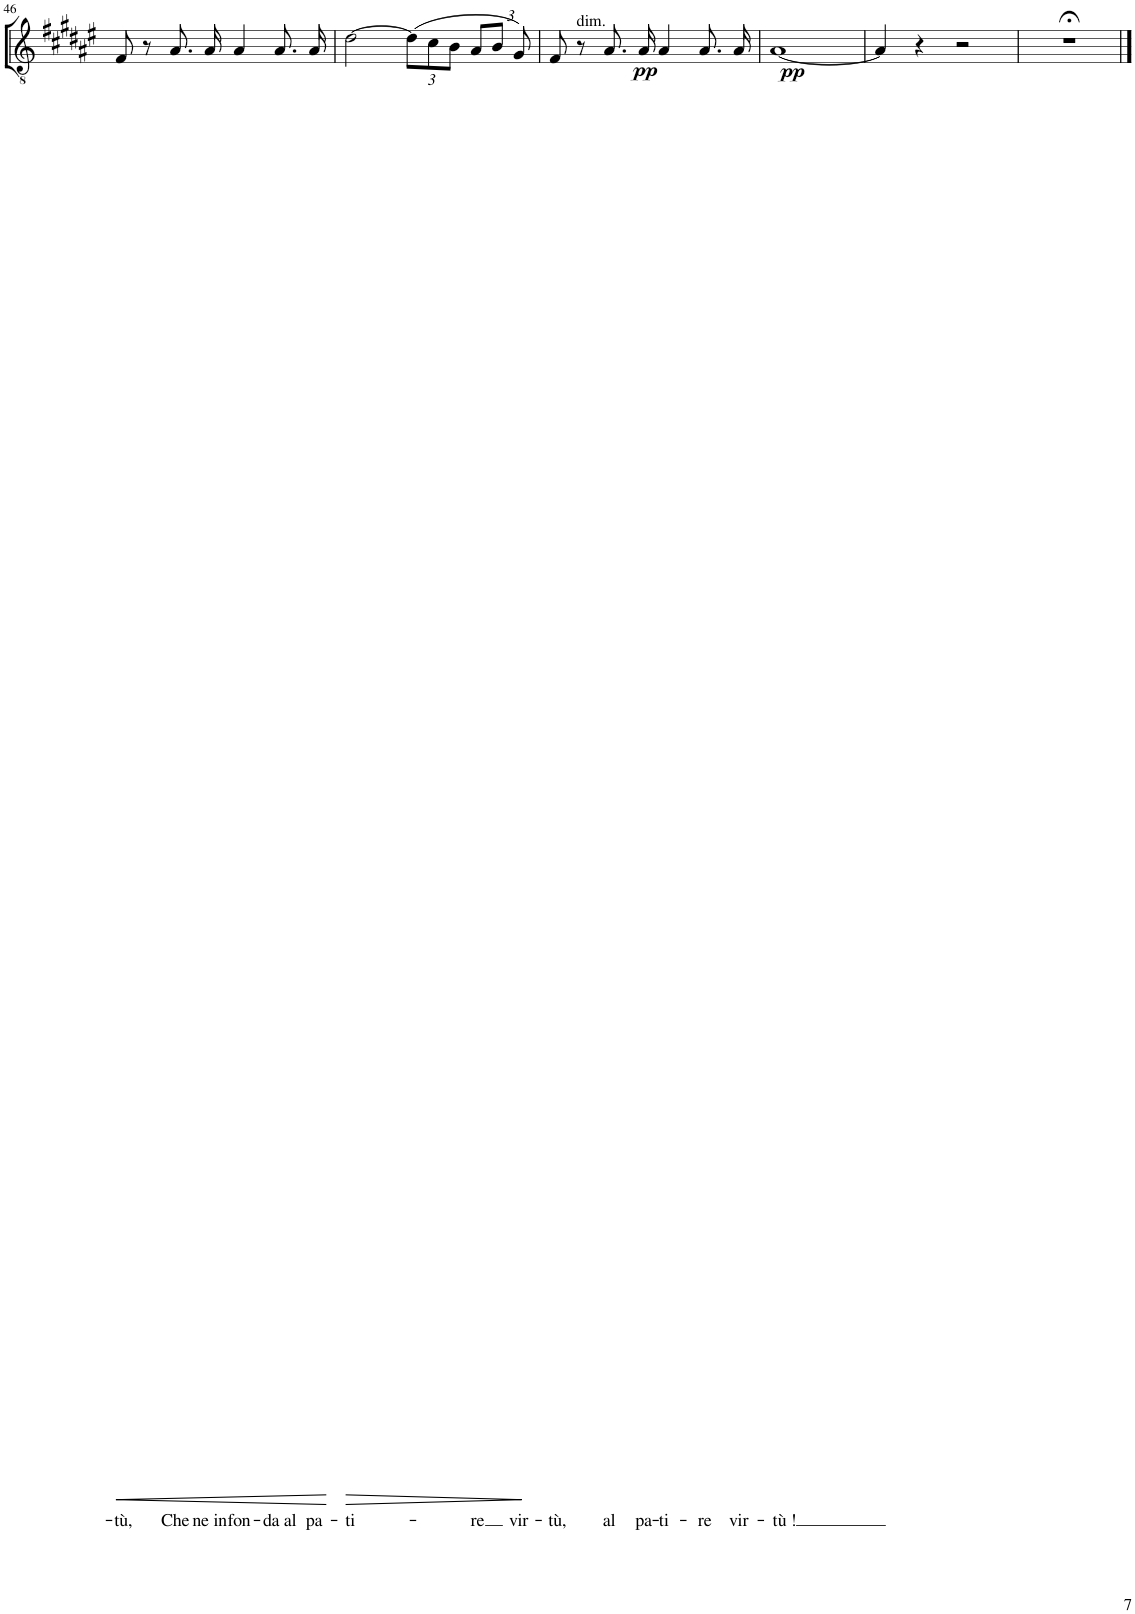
**kern	**text	**dynam
*part1	*part1	*part1
*staff1	*staff1	*staff1
*I"TII	*	*
!!LO:PB:g=z
*clefGv2	*	*
*k[f#c#g#d#a#e#]	*	*
*M4/4	*	*
*met(c)	*	*
=46	=46	=46
!	!LO:LY:b	!LO:HP:b
8F#/	-tù,	<
8r	.	.
!	!LO:LY:b	!
8.A#/	Che	.
!	!LO:LY:b	!
16A#/	ne in-	.
!	!LO:LY:b	!
4A#/	-fon-	.
!	!LO:LY:b	!
8.A#/	-da al	.
!	!LO:LY:b	!
16A#/	pa-	.
.	.	[
=47	=47	=47
!	!LO:LY:b	!LO:HP:b
[2d#\	-ti-	>
*Xbrackettup	*	*
(12d#\L]	.	.
12c#\	.	.
12B\J	.	.
!	!LO:LY:b	!
12A#/L	-re	.
12B/J	.	.
!	!LO:LY:b	!
12G#/)	vir-	]
=48	=48	=48
!	!LO:LY:b	!
8F#/	-tù,	.
!LO:TX:a:t=dim.	!	!
!	!	!LO:DY:b
8r	.	pp
!	!LO:LY:b	!
8.A#/	al	.
!	!LO:LY:b	!
16A#/	pa-	.
!	!LO:LY:b	!
4A#/	-ti-	.
!	!LO:LY:b	!
8.A#/	-re	.
!	!LO:LY:b	!
16A#/	vir-	.
=49	=49	=49
!	!LO:LY:b	!LO:DY:b
[1A#	-tù !	pp
=50	=50	=50
4A#/]	.	.
4r	.	.
2r	.	.
=51	=51	=51
1r;<	.	.
==	==	==
*-	*-	*-
